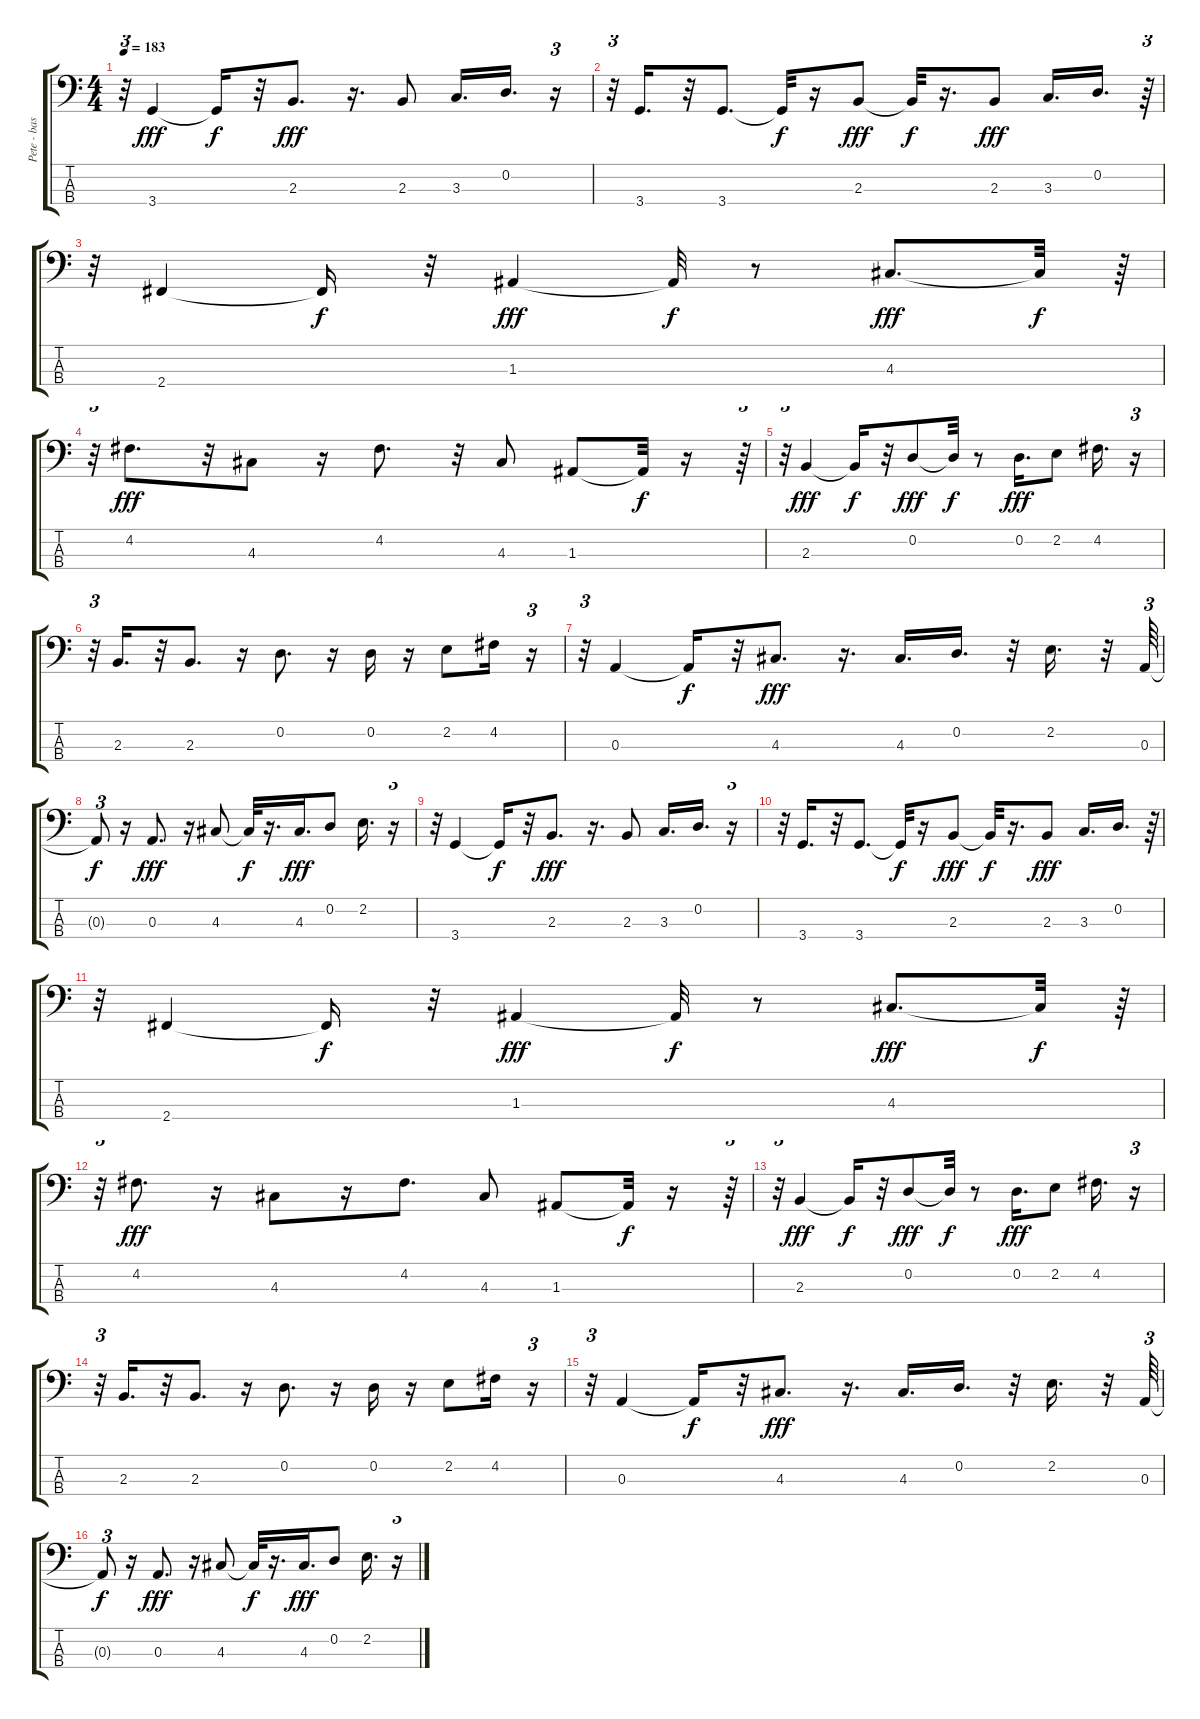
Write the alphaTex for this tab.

\track ("Pete - bass guitar" "Pete - bas") {instrument electricbassfinger}
\staff {score tabs}
\tuning (G2 D2 A1 E1) {hide}
\ts (4 4)
\tempo 183
\clef f4
\ks c
r.32{tu (3 2) dy fff} 3.4.4 3.4{t}.16{dy f} r.32 2.3.8{d dy fff} r.16{d} 2.3.8 3.3.16{d} 0.2.16{d} r.16{tu (3 2)} |
r.32{tu (3 2)} 3.4.16{d} r.32 3.4.8{d} 3.4{t}.32{dy f} r.16 2.3.8{dy fff} 2.3{t}.32{dy f} r.16{d} 2.3.8{dy fff} 3.3.16{d} 0.2.16{d} r.64{tu (3 2)} |
r.32{tu (3 2)} 2.4.4 2.4{t}.16{dy f} r.32 1.3.4{dy fff} 1.3{t}.32{dy f} r.8 4.3.8{d dy fff} 4.3{t}.32{dy f} r.64{tu (3 2)} |
r.32{tu (3 2)} 4.2.8{d dy fff} r.32 4.3.8 r.16 4.2.8{d} r.32 4.3.8 1.3.8 1.3{t}.32{dy f} r.16 r.64{tu (3 2)} |
r.32{tu (3 2)} 2.3.4{dy fff} 2.3{t}.16{dy f} r.32 0.2.8{dy fff} 0.2{t}.32{dy f} r.8 0.2.16{d dy fff} 2.2.8 4.2.16{d} r.16{tu (3 2)} |
r.32{tu (3 2)} 2.3.16{d} r.32 2.3.8{d} r.16 0.2.8{d} r.16 0.2.16 r.16 2.2.8 4.2.16 r.16{tu (3 2)} |
r.32{tu (3 2)} 0.3.4 0.3{t}.16{dy f} r.32 4.3.8{d dy fff} r.16{d} 4.3.16{d} 0.2.16{d} r.32 2.2.16{d} r.32 0.3.64{tu (3 2)} |
0.3{t}.8{tu (3 2) dy f} r.16 0.3.8{d dy fff} r.16 4.3.8 4.3{t}.32{dy f} r.16{d} 4.3.16{d dy fff} 0.2.8 2.2.16{d} r.16{tu (3 2)} |
r.32{tu (3 2)} 3.4.4 3.4{t}.16{dy f} r.32 2.3.8{d dy fff} r.16{d} 2.3.8 3.3.16{d} 0.2.16{d} r.16{tu (3 2)} |
r.32{tu (3 2)} 3.4.16{d} r.32 3.4.8{d} 3.4{t}.32{dy f} r.16 2.3.8{dy fff} 2.3{t}.32{dy f} r.16{d} 2.3.8{dy fff} 3.3.16{d} 0.2.16{d} r.64{tu (3 2)} |
r.32{tu (3 2)} 2.4.4 2.4{t}.16{dy f} r.32 1.3.4{dy fff} 1.3{t}.32{dy f} r.8 4.3.8{d dy fff} 4.3{t}.32{dy f} r.64{tu (3 2)} |
r.32{tu (3 2)} 4.2.8{d dy fff} r.16 4.3.8 r.16 4.2.8{d} 4.3.8 1.3.8 1.3{t}.32{dy f} r.16 r.64{tu (3 2)} |
r.32{tu (3 2)} 2.3.4{dy fff} 2.3{t}.16{dy f} r.32 0.2.8{dy fff} 0.2{t}.32{dy f} r.8 0.2.16{d dy fff} 2.2.8 4.2.16{d} r.16{tu (3 2)} |
r.32{tu (3 2)} 2.3.16{d} r.32 2.3.8{d} r.16 0.2.8{d} r.16 0.2.16 r.16 2.2.8 4.2.16 r.16{tu (3 2)} |
r.32{tu (3 2)} 0.3.4 0.3{t}.16{dy f} r.32 4.3.8{d dy fff} r.16{d} 4.3.16{d} 0.2.16{d} r.32 2.2.16{d} r.32 0.3.64{tu (3 2)} |
0.3{t}.8{tu (3 2) dy f} r.16 0.3.8{d dy fff} r.16 4.3.8 4.3{t}.32{dy f} r.16{d} 4.3.16{d dy fff} 0.2.8 2.2.16{d} r.16{tu (3 2)}
